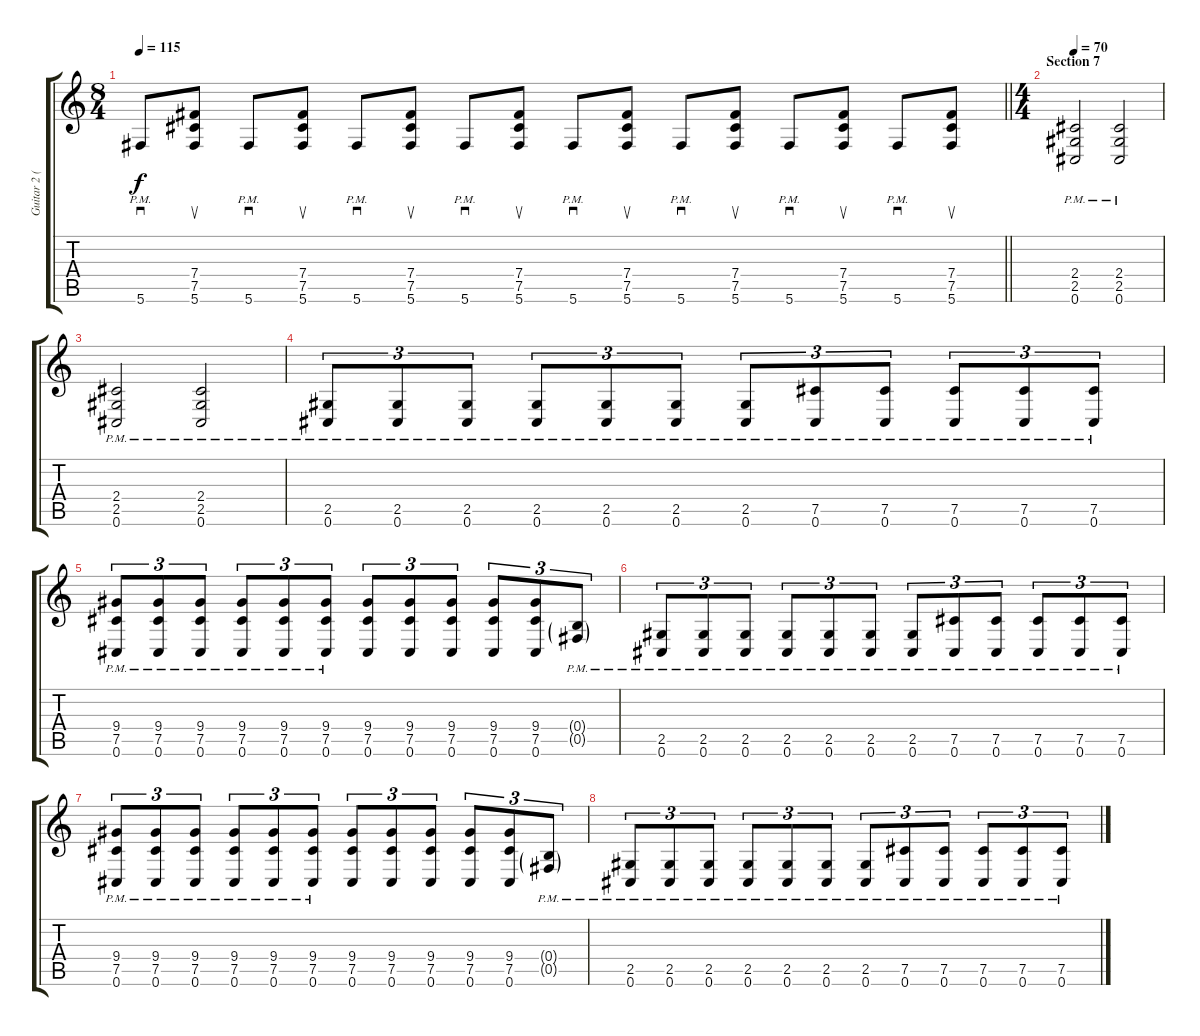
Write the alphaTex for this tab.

\track ("Guitar 2 (Distortion)" "Guitar 2 (") {instrument distortionguitar}
\staff {score tabs}
\tuning (Db4 Ab3 E3 B2 Gb2 Db2) {hide}
\ts (8 4)
\tempo 115
\clef g2
\barLineRight lightlight
\ks c
5.6{pm}.8{sd dy f} (7.4 7.5 5.6).8{su} 5.6{pm}.8{sd} (7.4 7.5 5.6).8{su} 5.6{pm}.8{sd} (7.4 7.5 5.6).8{su} 5.6{pm}.8{sd} (7.4 7.5 5.6).8{su} 5.6{pm}.8{sd} (7.4 7.5 5.6).8{su} 5.6{pm}.8{sd} (7.4 7.5 5.6).8{su} 5.6{pm}.8{sd} (7.4 7.5 5.6).8{su} 5.6{pm}.8{sd} (7.4 7.5 5.6).8{su} |
\ts (4 4)
\section ("" "Section 7")
\tempo 70
(2.4{pm} 2.5{pm} 0.6{pm}).2 (2.4{pm} 2.5{pm} 0.6{pm}).2 |
(2.4{pm} 2.5{pm} 0.6{pm}).2 (2.4{pm} 2.5{pm} 0.6{pm}).2 |
(2.5{pm} 0.6{pm}).8{tu (3 2)} (2.5{pm} 0.6{pm}).8{tu (3 2)} (2.5{pm} 0.6{pm}).8{tu (3 2)} (2.5{pm} 0.6{pm}).8{tu (3 2)} (2.5{pm} 0.6{pm}).8{tu (3 2)} (2.5{pm} 0.6{pm}).8{tu (3 2)} (2.5{pm} 0.6{pm}).8{tu (3 2)} (7.5{pm} 0.6{pm}).8{tu (3 2)} (7.5{pm} 0.6{pm}).8{tu (3 2)} (7.5{pm} 0.6{pm}).8{tu (3 2)} (7.5{pm} 0.6{pm}).8{tu (3 2)} (7.5{pm} 0.6{pm}).8{tu (3 2)} |
(9.4{pm} 7.5{pm} 0.6{pm}).8{tu (3 2)} (9.4{pm} 7.5{pm} 0.6{pm}).8{tu (3 2)} (9.4{pm} 7.5{pm} 0.6{pm}).8{tu (3 2)} (9.4{pm} 7.5{pm} 0.6{pm}).8{tu (3 2)} (9.4{pm} 7.5{pm} 0.6{pm}).8{tu (3 2)} (9.4{pm} 7.5{pm} 0.6{pm}).8{tu (3 2)} (9.4 7.5 0.6).8{tu (3 2)} (9.4 7.5 0.6).8{tu (3 2)} (9.4 7.5 0.6).8{tu (3 2)} (9.4 7.5 0.6).8{tu (3 2)} (9.4 7.5 0.6).8{tu (3 2)} (0.4{g pm} 0.5{g pm}).8{tu (3 2)} |
(2.5{pm} 0.6{pm}).8{tu (3 2)} (2.5{pm} 0.6{pm}).8{tu (3 2)} (2.5{pm} 0.6{pm}).8{tu (3 2)} (2.5{pm} 0.6{pm}).8{tu (3 2)} (2.5{pm} 0.6{pm}).8{tu (3 2)} (2.5{pm} 0.6{pm}).8{tu (3 2)} (2.5{pm} 0.6{pm}).8{tu (3 2)} (7.5{pm} 0.6{pm}).8{tu (3 2)} (7.5{pm} 0.6{pm}).8{tu (3 2)} (7.5{pm} 0.6{pm}).8{tu (3 2)} (7.5{pm} 0.6{pm}).8{tu (3 2)} (7.5{pm} 0.6{pm}).8{tu (3 2)} |
(9.4{pm} 7.5{pm} 0.6{pm}).8{tu (3 2)} (9.4{pm} 7.5{pm} 0.6{pm}).8{tu (3 2)} (9.4{pm} 7.5{pm} 0.6{pm}).8{tu (3 2)} (9.4{pm} 7.5{pm} 0.6{pm}).8{tu (3 2)} (9.4{pm} 7.5{pm} 0.6{pm}).8{tu (3 2)} (9.4{pm} 7.5{pm} 0.6{pm}).8{tu (3 2)} (9.4 7.5 0.6).8{tu (3 2)} (9.4 7.5 0.6).8{tu (3 2)} (9.4 7.5 0.6).8{tu (3 2)} (9.4 7.5 0.6).8{tu (3 2)} (9.4 7.5 0.6).8{tu (3 2)} (0.4{g pm} 0.5{g pm}).8{tu (3 2)} |
(2.5{pm} 0.6{pm}).8{tu (3 2)} (2.5{pm} 0.6{pm}).8{tu (3 2)} (2.5{pm} 0.6{pm}).8{tu (3 2)} (2.5{pm} 0.6{pm}).8{tu (3 2)} (2.5{pm} 0.6{pm}).8{tu (3 2)} (2.5{pm} 0.6{pm}).8{tu (3 2)} (2.5{pm} 0.6{pm}).8{tu (3 2)} (7.5{pm} 0.6{pm}).8{tu (3 2)} (7.5{pm} 0.6{pm}).8{tu (3 2)} (7.5{pm} 0.6{pm}).8{tu (3 2)} (7.5{pm} 0.6{pm}).8{tu (3 2)} (7.5{pm} 0.6{pm}).8{tu (3 2)}
